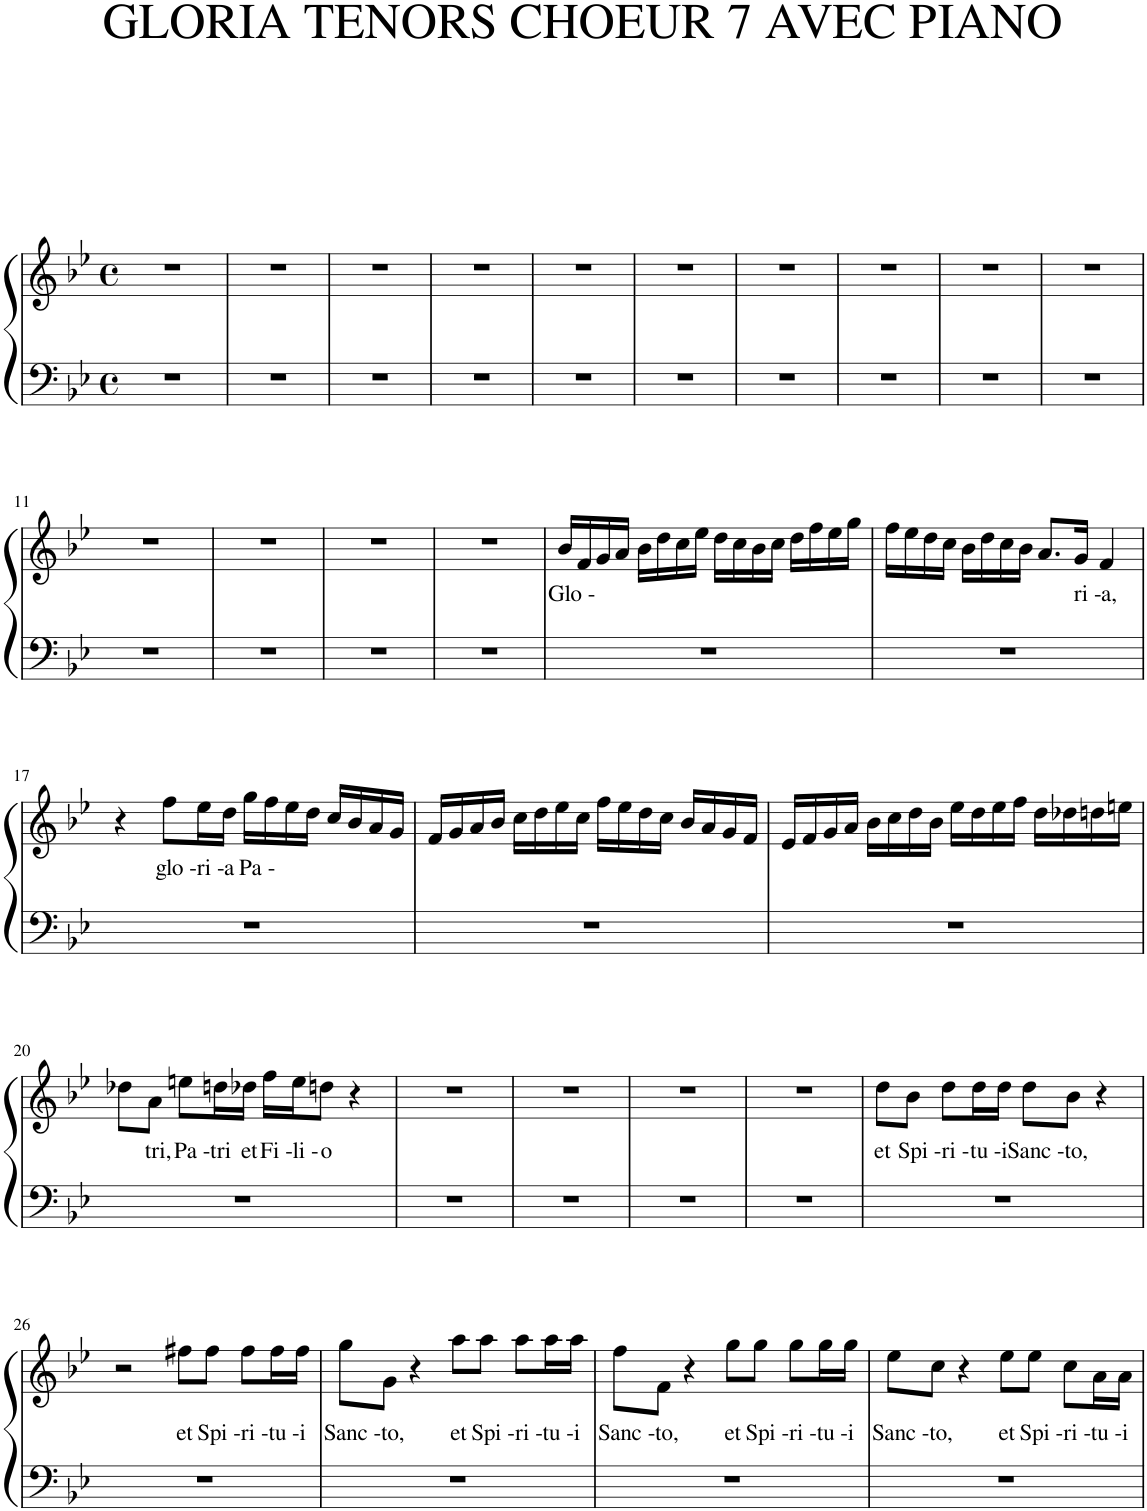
**kern	**kern	**text
*part1	*part1	*part1
*staff2	*staff1	*staff1
*I"Piano	*	*
*I'Pno.	*	*
*clefF4	*clefG2	*
*k[b-e-]	*k[b-e-]	*
*M4/4	*M4/4	*
*met(c)	*met(c)	*
=1	=1	=1
1r	1r	.
=2	=2	=2
1r	1r	.
=3	=3	=3
1r	1r	.
=4	=4	=4
1r	1r	.
=5	=5	=5
1r	1r	.
=6	=6	=6
1r	1r	.
=7	=7	=7
1r	1r	.
=8	=8	=8
1r	1r	.
=9	=9	=9
1r	1r	.
=10	=10	=10
1r	1r	.
!!LO:LB:g=z
=11	=11	=11
1r	1r	.
=12	=12	=12
1r	1r	.
=13	=13	=13
1r	1r	.
=14	=14	=14
1r	1r	.
=15	=15	=15
!	!	!LO:LY:b
1r	16b-/LL	Glo -
.	16f/	.
.	16g/	.
.	16a/JJ	.
.	16b-\LL	.
.	16dd\	.
.	16cc\	.
.	16ee-\JJ	.
.	16dd\LL	.
.	16cc\	.
.	16b-\	.
.	16cc\JJ	.
.	16dd\LL	.
.	16ff\	.
.	16ee-\	.
.	16gg\JJ	.
=16	=16	=16
1r	16ff\LL	.
.	16ee-\	.
.	16dd\	.
.	16cc\JJ	.
.	16b-\LL	.
.	16dd\	.
.	16cc\	.
.	16b-\JJ	.
.	8.a/L	.
!	!	!LO:LY:b
.	16g/Jk	ri -
!	!	!LO:LY:b
.	4f/	a,
!!LO:LB:g=z
=17	=17	=17
1r	4r	.
!	!	!LO:LY:b
.	8ff\L	glo -
!	!	!LO:LY:b
.	16ee-\L	ri -
!	!	!LO:LY:b
.	16dd\JJ	a
!	!	!LO:LY:b
.	16gg\LL	Pa -
.	16ff\	.
.	16ee-\	.
.	16dd\JJ	.
.	16cc/LL	.
.	16b-/	.
.	16a/	.
.	16g/JJ	.
=18	=18	=18
1r	16f/LL	.
.	16g/	.
.	16a/	.
.	16b-/JJ	.
.	16cc\LL	.
.	16dd\	.
.	16ee-\	.
.	16cc\JJ	.
.	16ff\LL	.
.	16ee-\	.
.	16dd\	.
.	16cc\JJ	.
.	16b-/LL	.
.	16a/	.
.	16g/	.
.	16f/JJ	.
=19	=19	=19
1r	16e-/LL	.
.	16f/	.
.	16g/	.
.	16a/JJ	.
.	16b-\LL	.
.	16cc\	.
.	16dd\	.
.	16b-\JJ	.
.	16ee-\LL	.
.	16dd\	.
.	16ee-\	.
.	16ff\JJ	.
.	16dd\LL	.
.	16dd-X\	.
.	16ddn\	.
.	16een\JJ	.
!!LO:LB:g=z
=20	=20	=20
1r	8dd-X\L	.
!	!	!LO:LY:b
.	8a\J	tri,
!	!	!LO:LY:b
.	8een\L	Pa -
!	!	!LO:LY:b
.	16ddn\L	tri
!	!	!LO:LY:b
.	16dd-X\JJ	et
!	!	!LO:LY:b
.	16ff\LL	Fi -
!	!	!LO:LY:b
.	16ee\J	li -
!	!	!LO:LY:b
.	8ddn\J	o
.	4r	.
=21	=21	=21
1r	1r	.
=22	=22	=22
1r	1r	.
=23	=23	=23
1r	1r	.
=24	=24	=24
1r	1r	.
=25	=25	=25
!	!	!LO:LY:b
1r	8dd\L	et
!	!	!LO:LY:b
.	8b-\J	Spi -
!	!	!LO:LY:b
.	8dd\L	ri -
!	!	!LO:LY:b
.	16dd\L	tu -
!	!	!LO:LY:b
.	16dd\JJ	i
!	!	!LO:LY:b
.	8dd\L	Sanc -
!	!	!LO:LY:b
.	8b-\J	to,
.	4r	.
!!LO:LB:g=z
=26	=26	=26
1r	2r	.
!	!	!LO:LY:b
.	8ff#X\L	et
!	!	!LO:LY:b
.	8ff#\J	Spi -
!	!	!LO:LY:b
.	8ff#\L	ri -
!	!	!LO:LY:b
.	16ff#\L	tu -
!	!	!LO:LY:b
.	16ff#\JJ	i
=27	=27	=27
!	!	!LO:LY:b
1r	8gg\L	Sanc -
!	!	!LO:LY:b
.	8g\J	to,
.	4r	.
!	!	!LO:LY:b
.	8aa\L	et
!	!	!LO:LY:b
.	8aa\J	Spi -
!	!	!LO:LY:b
.	8aa\L	ri -
!	!	!LO:LY:b
.	16aa\L	tu -
!	!	!LO:LY:b
.	16aa\JJ	i
=28	=28	=28
!	!	!LO:LY:b
1r	8ff\L	Sanc -
!	!	!LO:LY:b
.	8f\J	to,
.	4r	.
!	!	!LO:LY:b
.	8gg\L	et
!	!	!LO:LY:b
.	8gg\J	Spi -
!	!	!LO:LY:b
.	8gg\L	ri -
!	!	!LO:LY:b
.	16gg\L	tu -
!	!	!LO:LY:b
.	16gg\JJ	i
=29	=29	=29
!	!	!LO:LY:b
1r	8ee-\L	Sanc -
!	!	!LO:LY:b
.	8cc\J	to,
.	4r	.
!	!	!LO:LY:b
.	8ee-\L	et
!	!	!LO:LY:b
.	8ee-\J	Spi -
!	!	!LO:LY:b
.	8cc\L	ri -
!	!	!LO:LY:b
.	16a\L	tu -
!	!	!LO:LY:b
.	16a\JJ	i
=	=	=
*-	*-	*-
